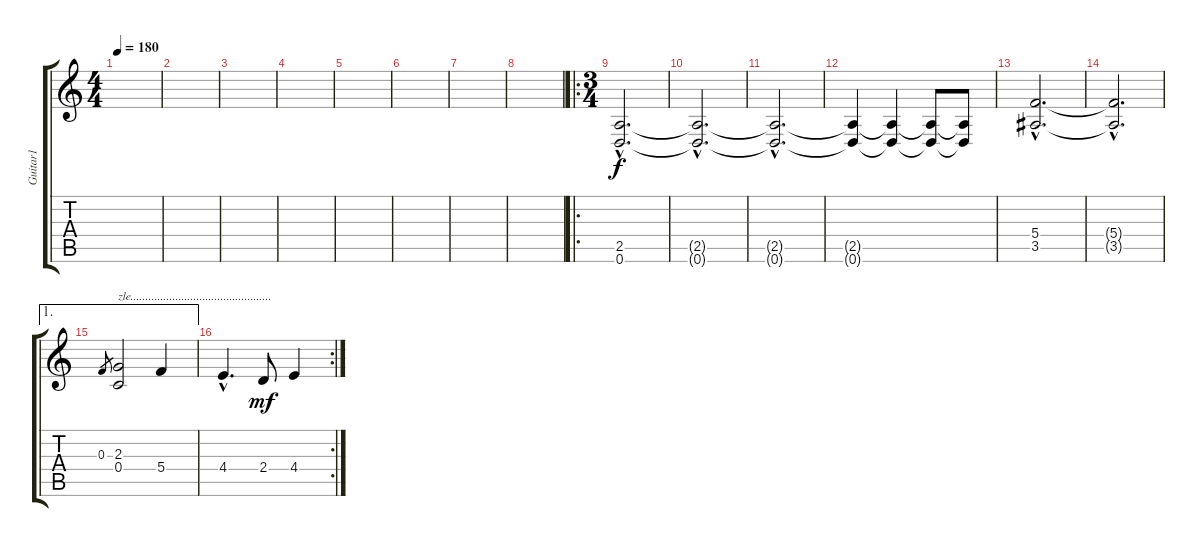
\track ("Guitar1" "Guitar1") {instrument distortionguitar}
\staff {score tabs}
\tuning (D4 A3 F3 C3 G2 D2) {hide}
\ts (4 4)
\tempo 180
\clef g2
\ks c
|
|
|
|
|
|
|
|
\ro
\ts (3 4)
(2.5{hac} 0.6{hac}).2{d} |
(2.5{hac t} 0.6{hac t}).2{d} |
(2.5{hac t} 0.6{hac t}).2{d} |
(2.5{t} 0.6{t}).4 (2.5{t} 0.6{t}).4 (2.5{t} 0.6{t}).8 (2.5{t} 0.6{t}).8 |
(5.4{hac} 3.5{hac}).2{d} |
(5.4{hac t} 3.5{hac t}).2{d} |
\ae 1
0.3.8{gr} (2.3 0.4).2{txt "zle..............................................."} 5.4.4 |
\rc 2
4.4{hac}.4{d} 2.4.8{dy mf} 4.4.4
